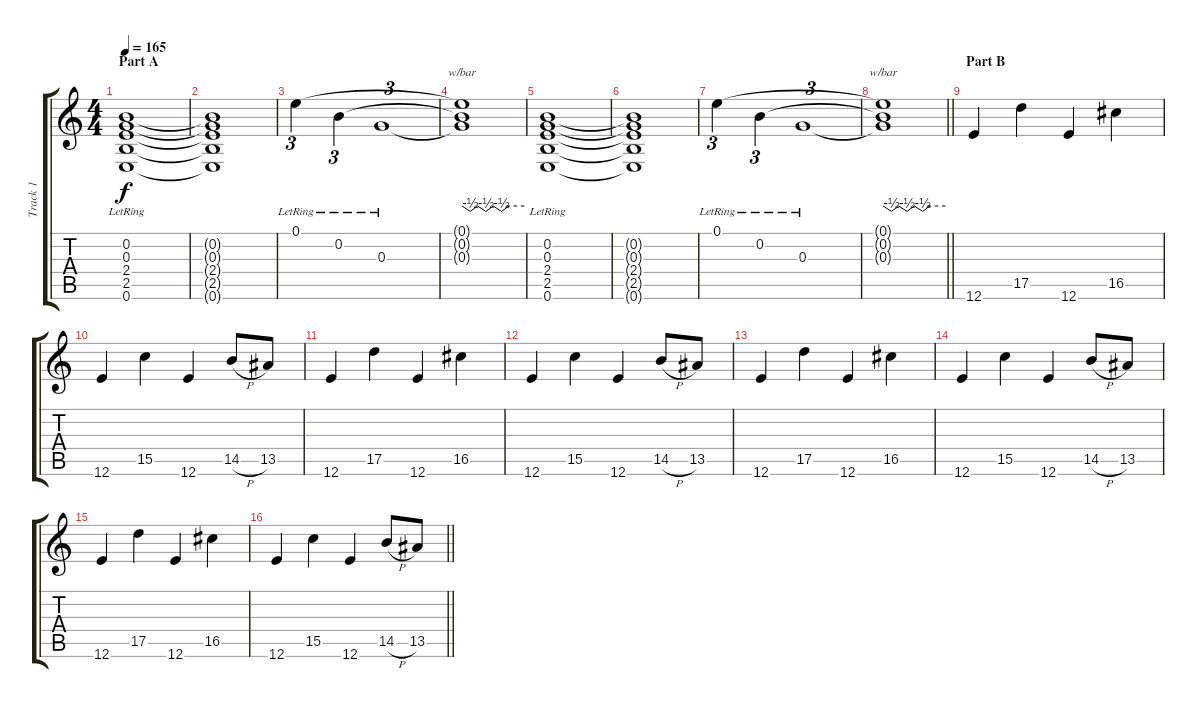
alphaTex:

\track ("Track 1" "Track 1") {instrument distortionguitar}
\staff {score tabs}
\tuning (E4 B3 G3 D3 A2 E2) {hide}
\ts (4 4)
\section ("" "Part A")
\tempo 165
\clef g2
\ks c
(0.2{lr} 0.3{lr} 2.4{lr} 2.5{lr} 0.6{lr}).1{dy f instrument distortionguitar} |
(0.2{t} 0.3{t} 2.4{t} 2.5{t} 0.6{t}).1 |
0.1{lr}.4{tu (3 2)} 0.2{lr}.4{tu (3 2)} 0.3{lr}.1{tu (3 2)} |
(0.1{t} 0.2{t} 0.3{t}).1{tbe (custom default 0 0 8 -2 15 0 23 -2 30 0 38 -2 45 0 60 0)} |
(0.2{lr} 0.3{lr} 2.4{lr} 2.5{lr} 0.6{lr}).1 |
(0.2{t} 0.3{t} 2.4{t} 2.5{t} 0.6{t}).1 |
0.1{lr}.4{tu (3 2)} 0.2{lr}.4{tu (3 2)} 0.3{lr}.1{tu (3 2)} |
\barLineRight lightlight
(0.1{t} 0.2{t} 0.3{t}).1{tbe (custom default 0 0 8 -2 15 0 23 -2 30 0 38 -2 45 0 60 0)} |
\section ("" "Part B")
12.6.4 17.5.4 12.6.4 16.5.4 |
12.6.4 15.5.4 12.6.4 14.5{h}.8 13.5.8 |
12.6.4 17.5.4 12.6.4 16.5.4 |
12.6.4 15.5.4 12.6.4 14.5{h}.8 13.5.8 |
12.6.4 17.5.4 12.6.4 16.5.4 |
12.6.4 15.5.4 12.6.4 14.5{h}.8 13.5.8 |
12.6.4 17.5.4 12.6.4 16.5.4 |
\barLineRight lightlight
12.6.4 15.5.4 12.6.4 14.5{h}.8 13.5.8
